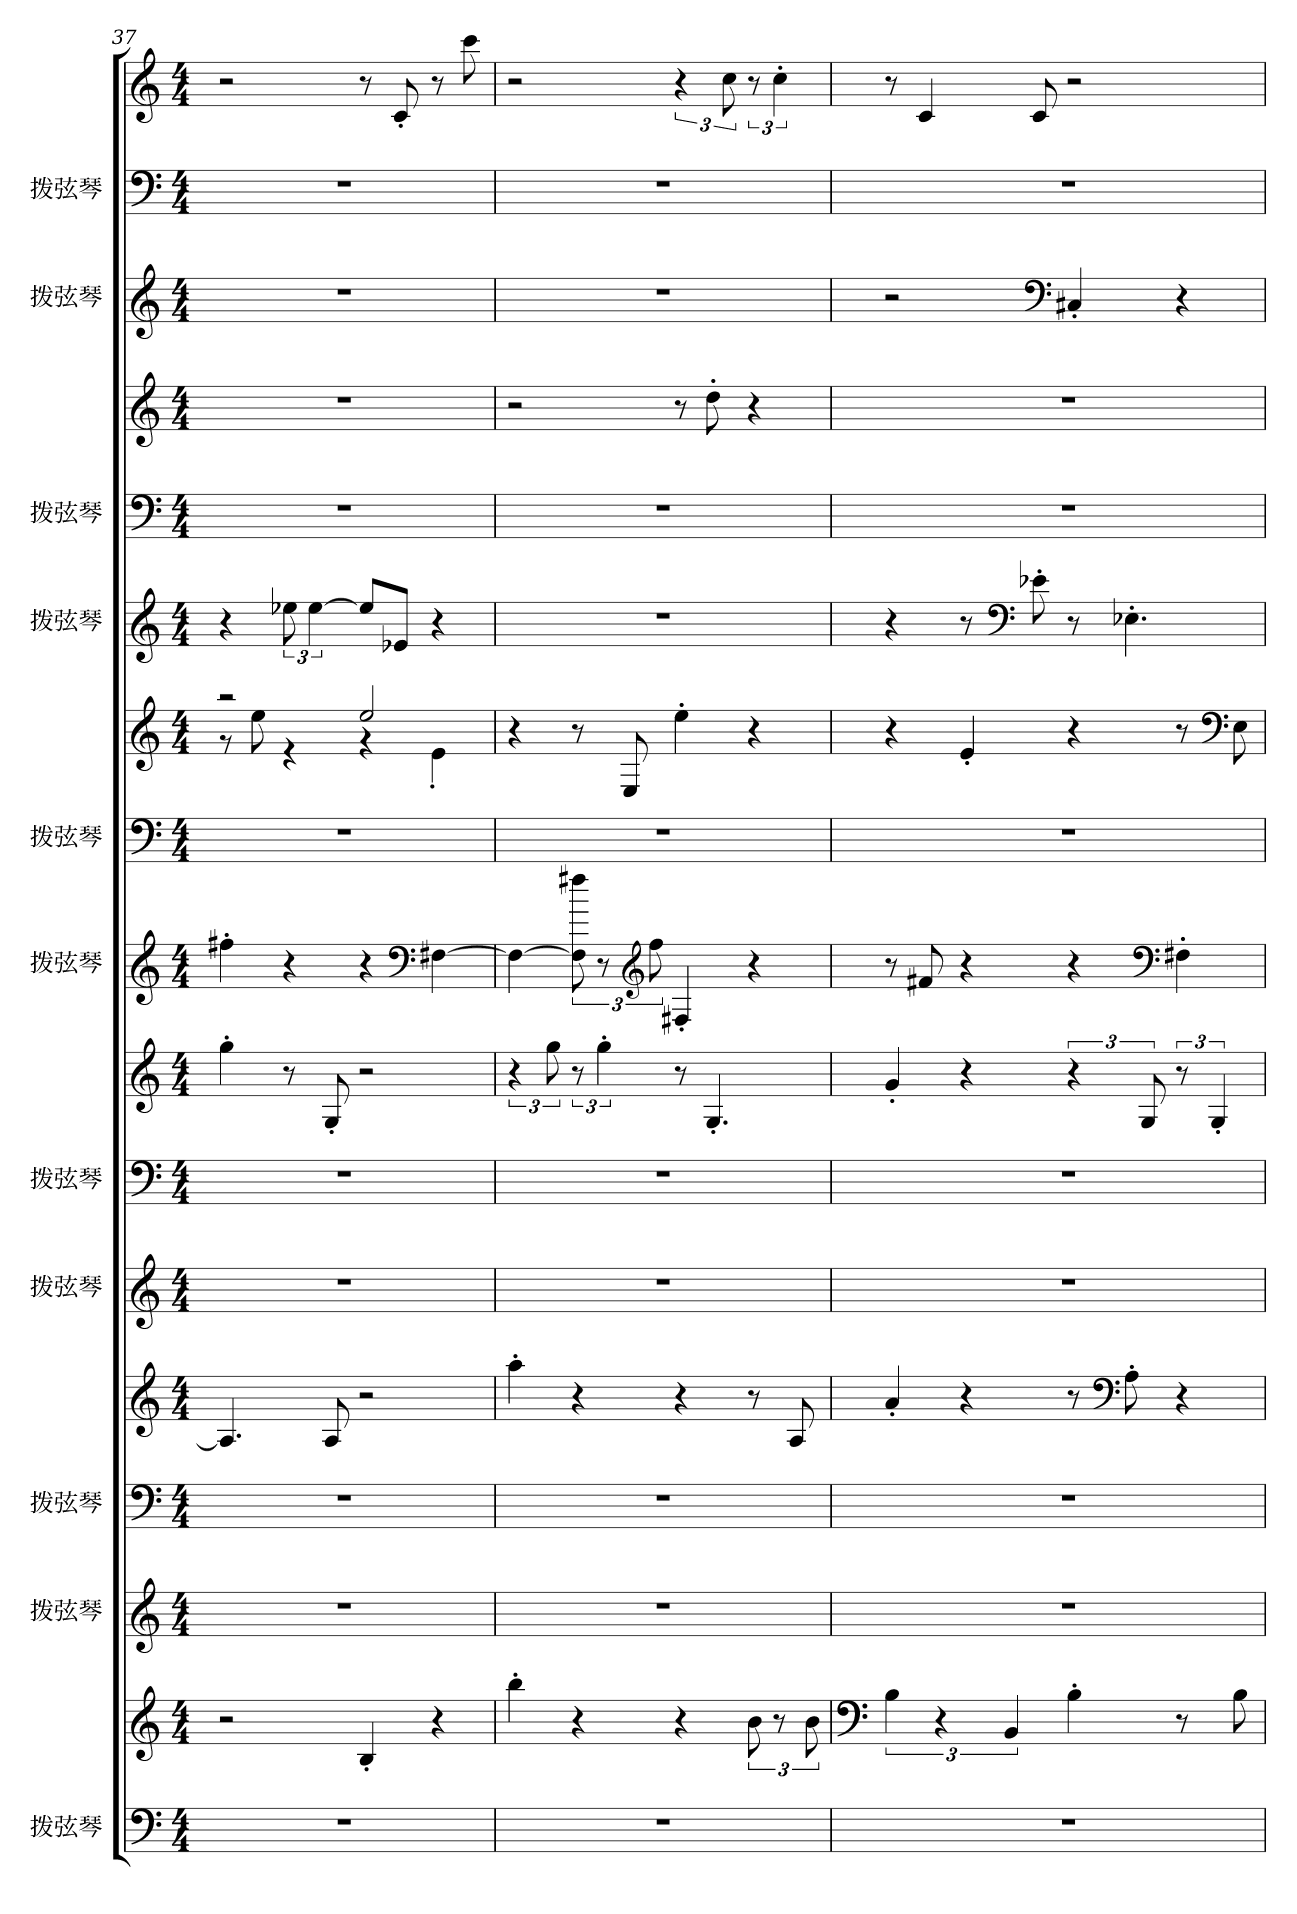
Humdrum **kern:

**kern	**kern	**kern	**kern	**kern	**kern	**kern	**kern	**kern	**kern	**kern	**kern	**kern	**kern	**kern	**kern	**kern
*part11	*part11	*part10	*part9	*part9	*part8	*part7	*part7	*part6	*part5	*part5	*part4	*part3	*part3	*part2	*part1	*part1
*staff17	*staff16	*staff15	*staff14	*staff13	*staff12	*staff11	*staff10	*staff9	*staff8	*staff7	*staff6	*staff5	*staff4	*staff3	*staff2	*staff1
*I"拨弦琴	*	*I"拨弦琴	*I"拨弦琴	*	*I"拨弦琴	*I"拨弦琴	*	*I"拨弦琴	*I"拨弦琴	*	*I"拨弦琴	*I"拨弦琴	*	*I"拨弦琴	*I"拨弦琴	*
*clefF4	*clefG2	*clefG2	*clefF4	*clefG2	*clefG2	*clefF4	*clefG2	*clefG2	*clefF4	*clefG2	*clefG2	*clefF4	*clefG2	*clefG2	*clefF4	*clefG2
*k[]	*k[]	*k[]	*k[]	*k[]	*k[]	*k[]	*k[]	*k[]	*k[]	*k[]	*k[]	*k[]	*k[]	*k[]	*k[]	*k[]
*M4/4	*M4/4	*M4/4	*M4/4	*M4/4	*M4/4	*M4/4	*M4/4	*M4/4	*M4/4	*M4/4	*M4/4	*M4/4	*M4/4	*M4/4	*M4/4	*M4/4
=37	=37	=37	=37	=37	=37	=37	=37	=37	=37	=37	=37	=37	=37	=37	=37	=37
*	*	*	*	*	*	*	*	*	*	*^	*	*	*	*	*	*
1r	2r	1r	1r	4.A/]	1r	1r	4gg'\	4ff#X'\	1r	2r	8r	4r	1r	1r	1r	1r	2r
.	.	.	.	.	.	.	.	.	.	.	8ee\	.	.	.	.	.	.
.	.	.	.	.	.	.	8r	4r	.	.	4r	12ee-X\	.	.	.	.	.
.	.	.	.	.	.	.	.	.	.	.	.	[6ee-\	.	.	.	.	.
.	.	.	.	8A/	.	.	8G'/	.	.	.	.	.	.	.	.	.	.
.	4B'/	.	.	2r	.	.	2r	4r	.	2ee/	4r	8ee-/L]	.	.	.	.	8r
.	.	.	.	.	.	.	.	.	.	.	.	8e-X/J	.	.	.	.	8c'/
*	*	*	*	*	*	*	*	*clefF4	*	*	*	*	*	*	*	*	*
.	4r	.	.	.	.	.	.	[4F#X\	.	.	4e'\	4r	.	.	.	.	8r
.	.	.	.	.	.	.	.	.	.	.	.	.	.	.	.	.	8ccc\
*	*	*	*	*	*	*	*	*	*	*v	*v	*	*	*	*	*	*
=38	=38	=38	=38	=38	=38	=38	=38	=38	=38	=38	=38	=38	=38	=38	=38	=38
1r	4bb'\	1r	1r	4aa'\	1r	1r	6r	4F#\_	1r	4r	1r	1r	2r	1r	1r	2r
.	.	.	.	.	.	.	12gg\	.	.	.	.	.	.	.	.	.
.	4r	.	.	4r	.	.	12r	12F#\] 12ff#X\	.	8r	.	.	.	.	.	.
.	.	.	.	.	.	.	6gg'\	12r	.	.	.	.	.	.	.	.
.	.	.	.	.	.	.	.	.	.	8E/	.	.	.	.	.	.
*	*	*	*	*	*	*	*	*clefG2	*	*	*	*	*	*	*	*
.	.	.	.	.	.	.	.	12ff#\	.	.	.	.	.	.	.	.
.	4r	.	.	4r	.	.	8r	4F#X'/	.	4ee'\	.	.	8r	.	.	6r
.	.	.	.	.	.	.	4.G'/	.	.	.	.	.	8dd'\	.	.	.
.	.	.	.	.	.	.	.	.	.	.	.	.	.	.	.	12cc\
.	12b\	.	.	8r	.	.	.	4r	.	4r	.	.	4r	.	.	12r
.	12r	.	.	.	.	.	.	.	.	.	.	.	.	.	.	6cc'\
.	.	.	.	8A/	.	.	.	.	.	.	.	.	.	.	.	.
.	12b\	.	.	.	.	.	.	.	.	.	.	.	.	.	.	.
!!LO:PB:g=z
=39	=39	=39	=39	=39	=39	=39	=39	=39	=39	=39	=39	=39	=39	=39	=39	=39
*	*clefF4	*	*	*	*	*	*	*	*	*	*	*	*	*	*	*
1r	6B\	1r	1r	4a'/	1r	1r	4g'/	8r	1r	4r	4r	1r	1r	2r	1r	8r
.	.	.	.	.	.	.	.	8f#X/	.	.	.	.	.	.	.	4c/
.	6r	.	.	.	.	.	.	.	.	.	.	.	.	.	.	.
.	.	.	.	4r	.	.	4r	4r	.	4e'/	8r	.	.	.	.	.
.	6BB/	.	.	.	.	.	.	.	.	.	.	.	.	.	.	.
*	*	*	*	*	*	*	*	*	*	*	*clefF4	*	*	*	*	*
.	.	.	.	.	.	.	.	.	.	.	8e-X'\	.	.	.	.	8c/
*	*	*	*	*	*	*	*	*	*	*	*	*	*	*clefF4	*	*
.	4B'\	.	.	8r	.	.	6r	4r	.	4r	8r	.	.	4C#X'/	.	2r
*	*	*	*	*clefF4	*	*	*	*	*	*	*	*	*	*	*	*
.	.	.	.	8A'\	.	.	.	.	.	.	4.E-X'\	.	.	.	.	.
.	.	.	.	.	.	.	12G/	.	.	.	.	.	.	.	.	.
*	*	*	*	*	*	*	*	*clefF4	*	*	*	*	*	*	*	*
.	8r	.	.	4r	.	.	12r	4F#X'\	.	8r	.	.	.	4r	.	.
.	.	.	.	.	.	.	6G'/	.	.	.	.	.	.	.	.	.
*	*	*	*	*	*	*	*	*	*	*clefF4	*	*	*	*	*	*
.	8B\	.	.	.	.	.	.	.	.	8E\	.	.	.	.	.	.
=	=	=	=	=	=	=	=	=	=	=	=	=	=	=	=	=
*-	*-	*-	*-	*-	*-	*-	*-	*-	*-	*-	*-	*-	*-	*-	*-	*-
